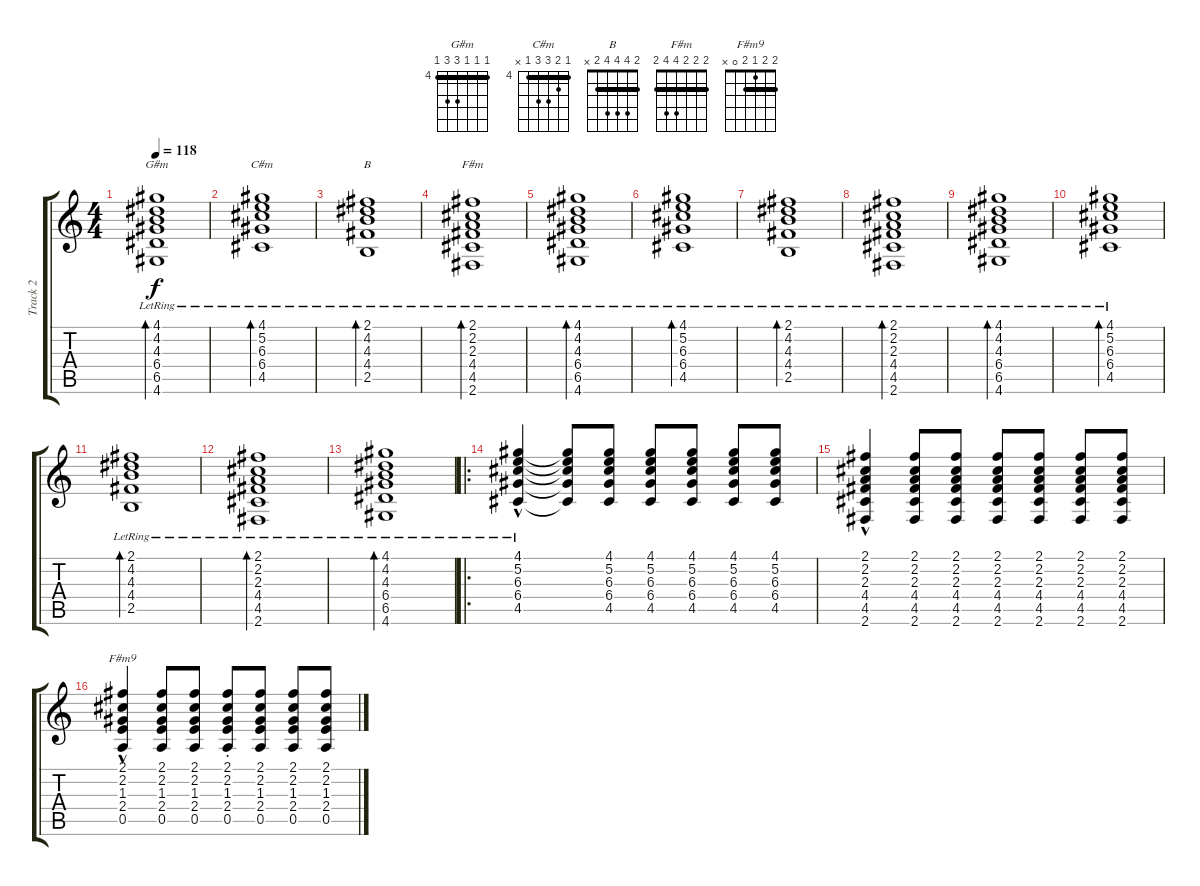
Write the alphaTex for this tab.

\track ("Track 2" "Track 2") {instrument acousticguitarsteel}
\staff {score tabs}
\tuning (E4 B3 G3 D3 A2 E2) {hide}
\chord ("G#m" 4 4 4 6 6 4) {firstfret 4 barre 4}
\chord ("C#m" 4 5 6 6 4 x) {firstfret 4 barre 4}
\chord ("B" 2 4 4 4 2 x) {barre 2}
\chord ("F#m" 2 2 2 4 4 2) {barre 2}
\chord ("F#m9" 2 2 1 2 0 x) {barre 2}
\ts (4 4)
\tempo 118
\clef g2
\ks c
(4.1{lr} 4.2 4.3 6.4 6.5 4.6).1{bd 240 ch "G#m" dy f} |
(4.1{lr} 5.2 6.3 6.4 4.5).1{bd 240 ch "C#m"} |
(2.1 4.2{lr} 4.3 4.4 2.5).1{bd 240 ch "B"} |
(2.1{lr} 2.2 2.3 4.4 4.5 2.6).1{bd 240 ch "F#m"} |
(4.1{lr} 4.2 4.3 6.4 6.5 4.6).1{bd 240} |
(4.1{lr} 5.2 6.3 6.4 4.5).1{bd 240} |
(2.1 4.2{lr} 4.3 4.4 2.5).1{bd 240} |
(2.1{lr} 2.2 2.3 4.4 4.5 2.6).1{bd 240} |
(4.1{lr} 4.2 4.3 6.4 6.5 4.6).1{bd 240} |
(4.1{lr} 5.2 6.3 6.4 4.5).1{bd 240} |
(2.1 4.2{lr} 4.3 4.4 2.5).1{bd 240} |
(2.1{lr} 2.2 2.3 4.4 4.5 2.6).1{bd 240} |
(4.1{lr} 4.2 4.3 6.4 6.5 4.6).1{bd 240} |
\ro
(4.1{hac lr} 5.2{hac} 6.3 6.4 4.5).4 (4.1{t} 5.2{t} 6.3{t} 6.4{t} 4.5{t}).8 (4.1 5.2 6.3 6.4 4.5).8 (4.1 5.2 6.3 6.4 4.5).8 (4.1 5.2 6.3 6.4 4.5).8 (4.1 5.2 6.3 6.4 4.5).8 (4.1 5.2 6.3 6.4 4.5).8 |
(2.1{hac} 2.2 2.3 4.4 4.5 2.6).4 (2.1 2.2 2.3 4.4 4.5 2.6).8 (2.1 2.2 2.3 4.4 4.5 2.6).8 (2.1 2.2 2.3 4.4 4.5 2.6).8 (2.1 2.2 2.3 4.4 4.5 2.6).8 (2.1 2.2 2.3 4.4 4.5 2.6).8 (2.1 2.2 2.3 4.4 4.5 2.6).8 |
(2.1{hac} 2.2 1.3 2.4 0.5).4{ch "F#m9"} (2.1 2.2 1.3 2.4 0.5).8 (2.1 2.2 1.3 2.4 0.5).8 (2.1{st} 2.2 1.3 2.4 0.5).8 (2.1 2.2 1.3 2.4 0.5).8 (2.1 2.2 1.3 2.4 0.5).8 (2.1 2.2 1.3 2.4 0.5).8
